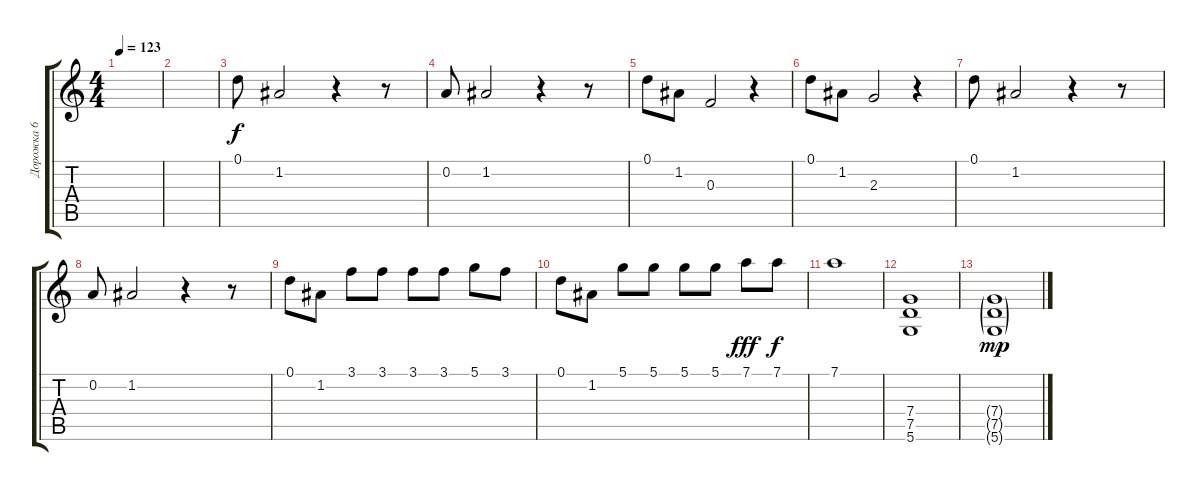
\track ("Дорожка 6" "Дорожка 6") {instrument distortionguitar}
\staff {score tabs}
\tuning (D4 A3 F3 C3 G2 D2) {hide}
\ts (4 4)
\tempo 123
\clef g2
\ks c
|
|
0.1.8 1.2.2 r.4 r.8 |
0.2.8 1.2.2 r.4 r.8 |
0.1.8 1.2.8 0.3.2 r.4 |
0.1.8 1.2.8 2.3.2 r.4 |
0.1.8 1.2.2 r.4 r.8 |
0.2.8 1.2.2 r.4 r.8 |
0.1.8 1.2.8 3.1.8 3.1.8 3.1.8 3.1.8 5.1.8 3.1.8 |
0.1.8 1.2.8 5.1.8 5.1.8 5.1.8 5.1.8 7.1.8{dy fff} 7.1.8{dy f} |
7.1.1 |
(7.4 7.5 5.6).1 |
(7.4{g} 7.5{g} 5.6{g}).1{dy mp}
